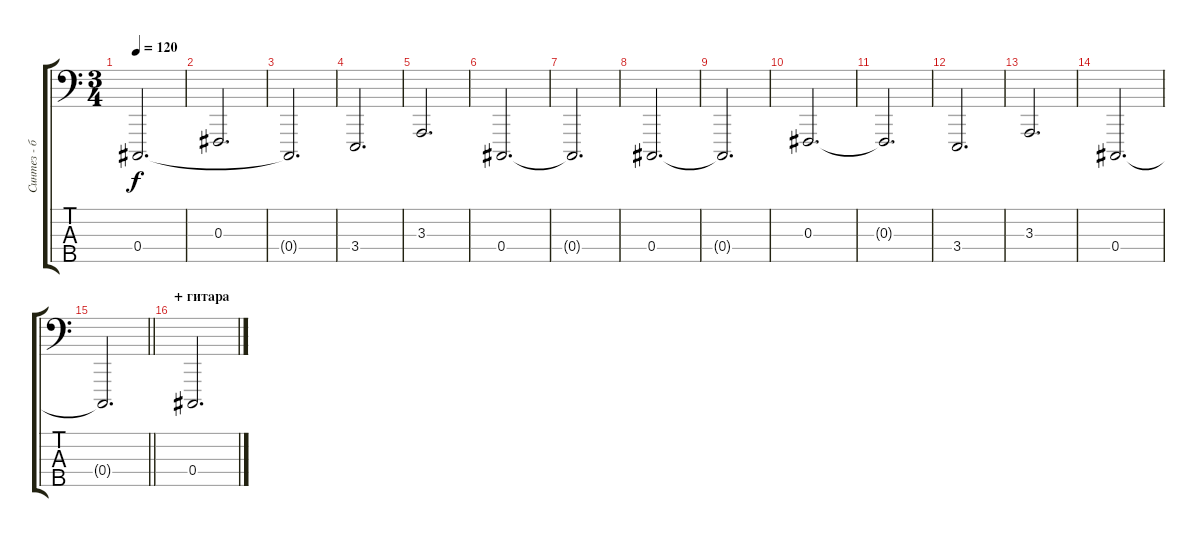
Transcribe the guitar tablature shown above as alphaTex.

\track ("Синтез - бас" "Синтез - б") {instrument tremolostrings}
\staff {score tabs}
\tuning (E2 B1 Gb1 Db1 Ab0) {hide}
\ts (3 4)
\tempo 120
\clef f4
\ks c
0.4{t}.2{d dy f} |
0.3.2{d} |
0.4{t}.2{d} |
3.4.2{d} |
3.3.2{d} |
0.4.2{d} |
0.4{t}.2{d} |
0.4.2{d} |
0.4{t}.2{d} |
0.3.2{d} |
0.3{t}.2{d} |
3.4.2{d} |
3.3.2{d} |
0.4.2{d} |
\barLineRight lightlight
0.4{t}.2{d} |
\section ("" "+ гитара")
0.4.2{d}
